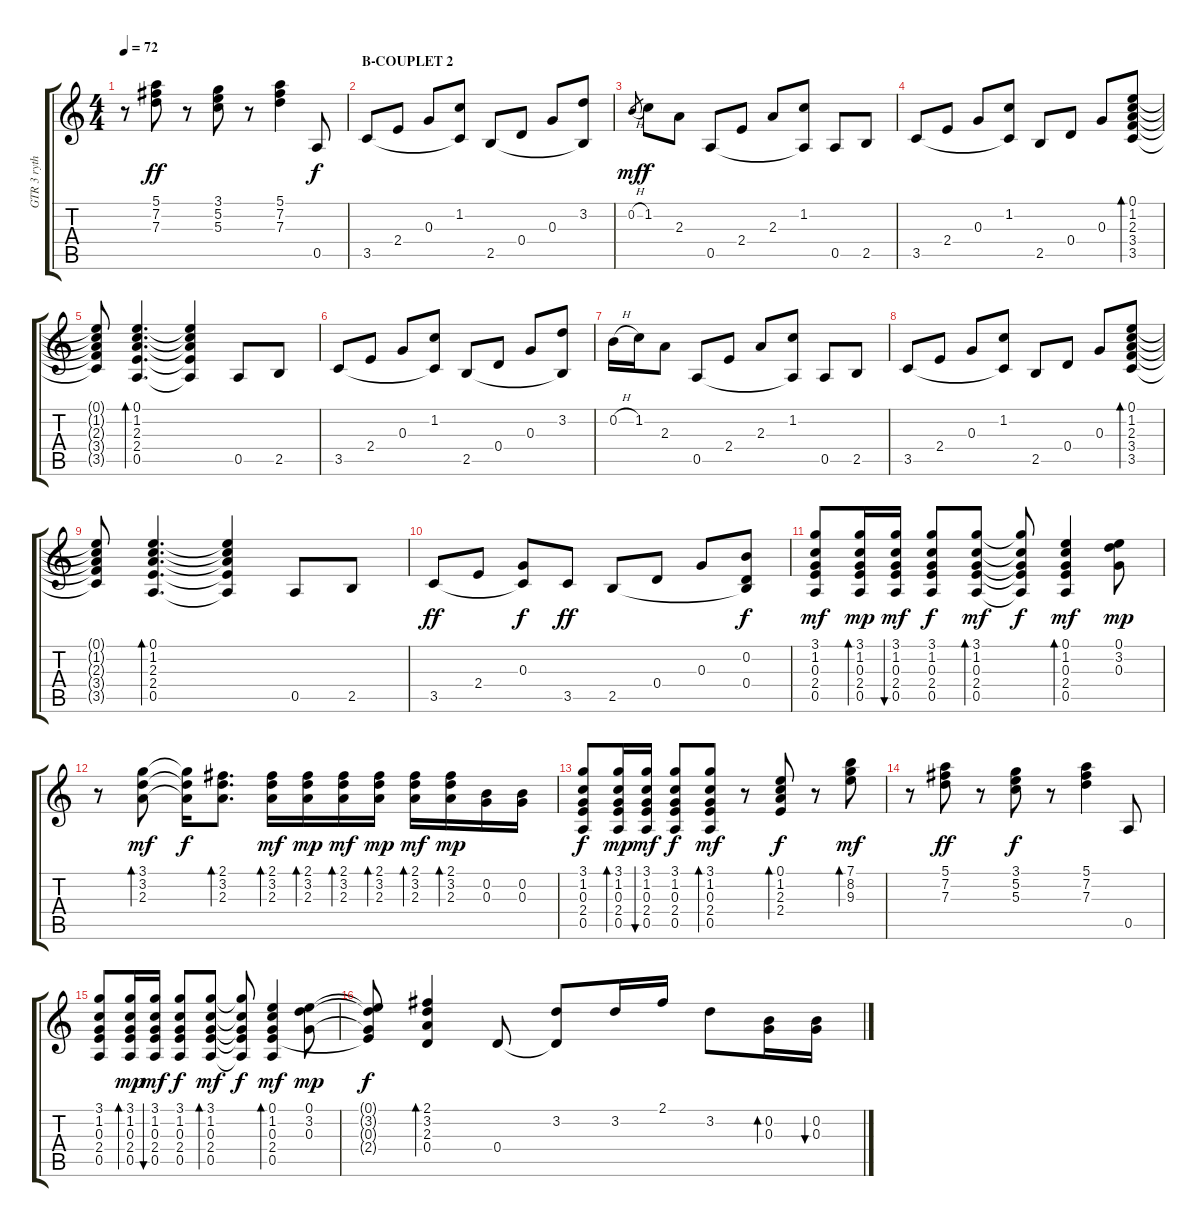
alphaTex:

\track ("GTR 3 rythm clean" "GTR 3 ryth") {instrument electricguitarjazz}
\staff {score tabs}
\tuning (E4 B3 G3 D3 A2 E2) {hide}
\ts (4 4)
\tempo 72
\clef g2
\ks c
r.8{dy mf} (5.1 7.2 7.3).8{dy ff} r.8 (3.1 5.2 5.3).8 r.8 (5.1 7.2 7.3).4 0.5.8{dy f} |
\section ("" "B-COUPLET 2")
3.5.8 2.4.8 0.3.8 (1.2 3.5{t}).8 2.5.8 0.4.8 0.3.8 (3.2 2.5{t}).8 |
0.2{h}.8{gr dy mf} 1.2.8{dy f} 2.3.8 0.5.8 2.4.8 2.3.8 (1.2 0.5{t}).8 0.5.8 2.5.8 |
3.5.8 2.4.8 0.3.8 (1.2 3.5{t}).8 2.5.8 0.4.8 0.3.8 (0.1 1.2 2.3 3.4 3.5).8{bd 60} |
(0.1{t} 1.2{t} 2.3{t} 3.4{t} 3.5{t}).8 (0.1 1.2 2.3 2.4 0.5).4{d bd 60} (0.1{t} 1.2{t} 2.3{t} 2.4{t} 0.5{t}).4 0.5.8 2.5.8 |
3.5.8 2.4.8 0.3.8 (1.2 3.5{t}).8 2.5.8 0.4.8 0.3.8 (3.2 2.5{t}).8 |
0.2{h}.16 1.2.16 2.3.8 0.5.8 2.4.8 2.3.8 (1.2 0.5{t}).8 0.5.8 2.5.8 |
3.5.8 2.4.8 0.3.8 (1.2 3.5{t}).8 2.5.8 0.4.8 0.3.8 (0.1 1.2 2.3 3.4 3.5).8{bd 60} |
(0.1{t} 1.2{t} 2.3{t} 3.4{t} 3.5{t}).8 (0.1 1.2 2.3 2.4 0.5).4{d bd 60} (0.1{t} 1.2{t} 2.3{t} 2.4{t} 0.5{t}).4 0.5.8 2.5.8 |
3.5.8{dy ff} 2.4.8 (0.3 3.5{t}).8{dy f} 3.5.8{dy ff} 2.5.8 0.4.8 0.3.8 (0.2 0.4 2.5{t}).8{dy f} |
(3.1 1.2 0.3 2.4 0.5).8{dy mf} (3.1 1.2 0.3 2.4 0.5).16{bd 60 dy mp} (3.1 1.2 0.3 2.4 0.5).16{bu 120 dy mf} (3.1 1.2 0.3 2.4 0.5).8{dy f} (3.1 1.2 0.3 2.4 0.5).8{bd 30 dy mf} (3.1{t} 1.2{t} 0.3{t} 2.4{t} 0.5{t}).8{dy f} (0.1 1.2 0.3 2.4 0.5).4{bd 60 dy mf} (0.1 3.2 0.3).8{dy mp} |
r.8 (3.1 3.2 2.3).8{bd 120 dy mf} (3.1{t} 3.2{t} 2.3{t}).16{dy f} (2.1 3.2 2.3).8{d bd 120} (2.1 3.2 2.3).16{bd 120 dy mf} (2.1 3.2 2.3).16{bd 120 dy mp} (2.1 3.2 2.3).16{bd 120 dy mf} (2.1 3.2 2.3).16{bd 120 dy mp} (2.1 3.2 2.3).16{bd 120 dy mf} (2.1 3.2 2.3).16{bd 120 dy mp} (0.2 0.3).16 (0.2 0.3).16 |
(3.1 1.2 0.3 2.4 0.5).8{dy f} (3.1 1.2 0.3 2.4 0.5).16{bd 60 dy mp} (3.1 1.2 0.3 2.4 0.5).16{bu 120 dy mf} (3.1 1.2 0.3 2.4 0.5).8{dy f} (3.1 1.2 0.3 2.4 0.5).8{bd 30 dy mf} r.8 (0.1 1.2 2.3 2.4).8{bd 60 dy f} r.8 (7.1 8.2 9.3).8{bd 30 dy mf} |
r.8 (5.1 7.2 7.3).8{dy ff} r.8 (3.1 5.2 5.3).8{dy f} r.8 (5.1 7.2 7.3).4 0.5.8 |
(3.1 1.2 0.3 2.4 0.5).8 (3.1 1.2 0.3 2.4 0.5).16{bd 60 dy mp} (3.1 1.2 0.3 2.4 0.5).16{bu 120 dy mf} (3.1 1.2 0.3 2.4 0.5).8{dy f} (3.1 1.2 0.3 2.4 0.5).8{bd 30 dy mf} (3.1{t} 1.2{t} 0.3{t} 2.4{t} 0.5{t}).8{dy f} (0.1 1.2 0.3 2.4 0.5).4{bd 60 dy mf} (0.1 3.2 0.3).8{dy mp} |
(0.1{t} 3.2{t} 0.3{t} 2.4{t}).8{dy f} (2.1 3.2 2.3 0.4).4{bd 60} 0.4.8 (3.2 0.4{t}).8 3.2.16 2.1.16 3.2.8 (0.2 0.3).16{bd 60} (0.2 0.3).16{bu 60}
